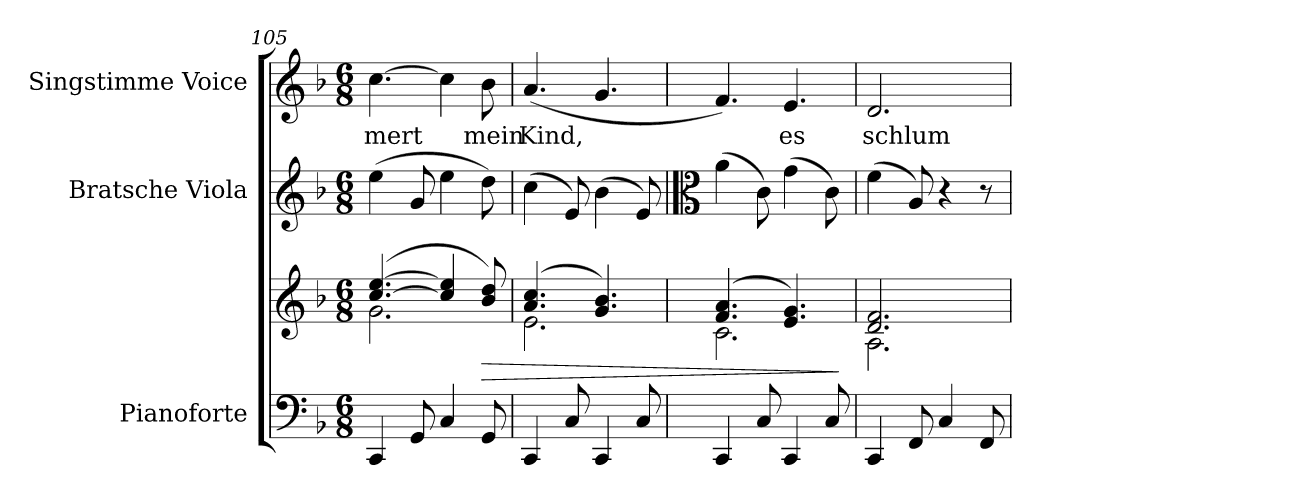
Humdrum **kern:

**kern	**kern	**dynam	**kern	**kern	**text
*part3	*part3	*part3	*part2	*part1	*part1
*staff4	*staff3	*staff3/4	*staff2	*staff1	*staff1
*I"Pianoforte	*	*	*I"Bratsche Viola	*I"Singstimme Voice	*
*I'Pno	*	*	*I'Vla	*	*
!!LO:PB:g=z
*clefF4	*clefG2	*	*clefG2	*clefG2	*
*k[b-]	*k[b-]	*	*k[b-]	*k[b-]	*
*M6/8	*M6/8	*	*M6/8	*M6/8	*
=105	=105	=105	=105	=105	=105
*	*^	*	*	*	*
!	!	!	!	!	!	!LO:LY:b
4CC/	(>[4.cc/ [4.ee/	2.g\	.	(>4ee\	[4.cc\	-mert
8GG/	.	.	.	8g/	.	.
4C/	4cc/] 4ee/]	.	.	4ee\	4cc\]	.
!	!	!	!LO:HP:b	!	!	!LO:LY:b
8GG/	8b-/ 8dd/)	.	>	8dd\)	8b-\	mein
=106	=106	=106	=106	=106	=106	=106
!	!	!	!	!	!	!LO:LY:b
4CC/	(>4.a/ 4.cc/	2.e\	.	(>4cc\	(>4.a/	Kind,
8C/	.	.	.	8e/)	.	.
4CC/	4.g/ 4.b-/)	.	.	(>4b-\	4.g/	.
8C/	.	.	.	8e/)	.	.
=107	=107	=107	=107	=107	=107	=107
*	*	*	*	*clefC3	*	*
4CC/	(>4.f/ 4.a/	2.c\	.	(>4a\	4.f/)	.
8C/	.	.	.	8c\)	.	.
!	!	!	!	!	!	!LO:LY:b
4CC/	4.e/ 4.g/)	.	.	(>4g\	4.e/	es
8C/	.	.	.	8c\)	.	.
*	*v	*v	*	*	*	*
.	.	]	.	.	.
=108	=108	=108	=108	=108	=108
*	*^	*	*	*	*
!	!	!	!	!	!	!LO:LY:b
4CC/	2.d/ 2.f/	2.A\	.	(>4f\	2.d/	schlum-
8FF/	.	.	.	8A/)	.	.
4C/	.	.	.	4r	.	.
8FF/	.	.	.	8r	.	.
*	*v	*v	*	*	*	*
=	=	=	=	=	=
*-	*-	*-	*-	*-	*-
